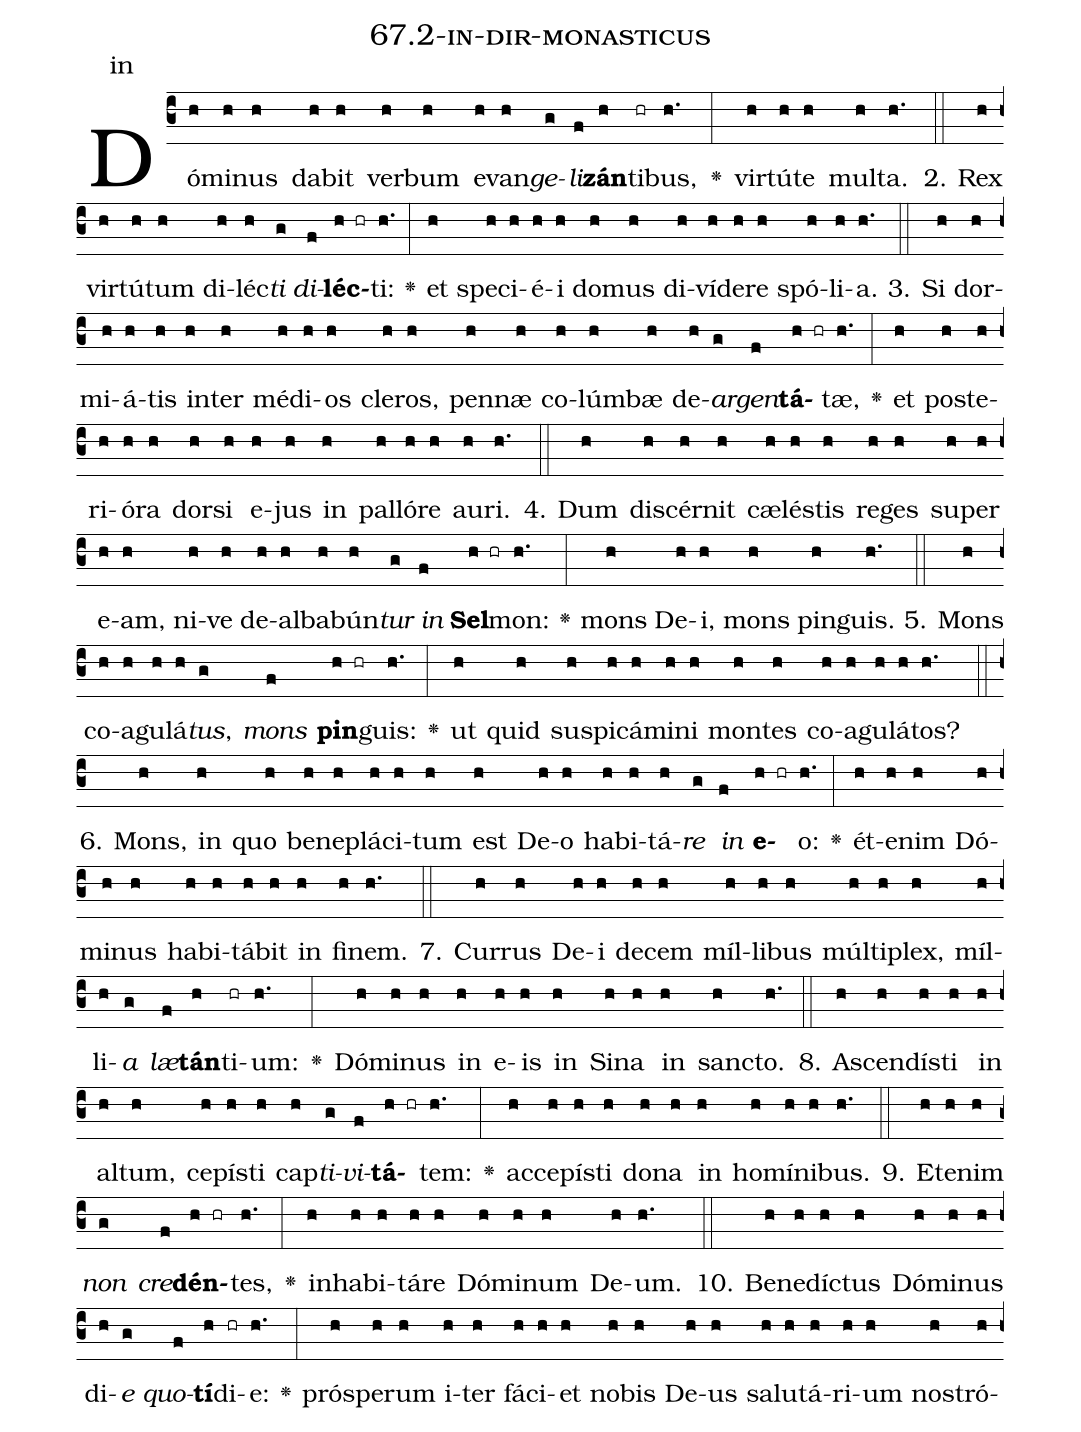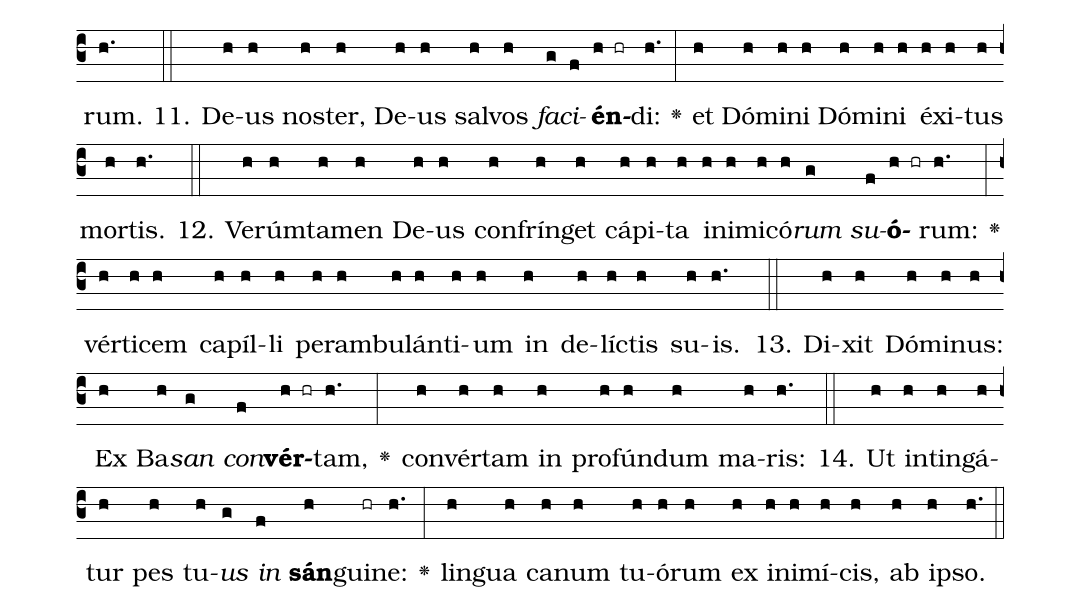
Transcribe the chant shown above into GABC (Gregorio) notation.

name: 67.2-in-dir-monasticus;
annotation: in;
%%
(c3)Dó(h)mi(h)nus(h) da(h)bit(h) ver(h)bum(h) e(h)van(h)<i>ge</i>(g)<i>li</i>(f)<b>zán</b>(h)ti(hr)bus,(h.) <v>\greheightstar</v>(:) vir(h)tú(h)te(h) mul(h)ta.(h.) (::)
2. Rex(h) vir(h)tú(h)tum(h) di(h)léc(h)<i>ti</i>(g) <i>di</i>(f)<b>léc</b>(h hr)ti:(h.) <v>\greheightstar</v>(:) et(h) spe(h)ci(h)é(h)i(h) do(h)mus(h) di(h)ví(h)de(h)re(h) spó(h)li(h)a.(h.) (::)
3. Si(h) dor(h)mi(h)á(h)tis(h) in(h)ter(h) mé(h)di(h)os(h) cle(h)ros,(h) pen(h)næ(h) co(h)lúm(h)bæ(h) de(h)<i>ar</i>(g)<i>gen</i>(f)<b>tá</b>(h hr)tæ,(h.) <v>\greheightstar</v>(:) et(h) post(h)e(h)ri(h)ó(h)ra(h) dor(h)si(h) e(h)jus(h) in(h) pal(h)ló(h)re(h) au(h)ri.(h.) (::)
4. Dum(h) di(h)scér(h)nit(h) cæ(h)lés(h)tis(h) re(h)ges(h) su(h)per(h) e(h)am,(h) ni(h)ve(h) de(h)al(h)ba(h)bún(h)<i>tur</i>(g) <i>in</i>(f) <b>Sel</b>(h hr)mon:(h.) <v>\greheightstar</v>(:) mons(h) De(h)i,(h) mons(h) pin(h)guis.(h.) (::)
5. Mons(h) co(h)a(h)gu(h)lá(h)<i>tus</i>,(g) <i>mons</i>(f) <b>pin</b>(h hr)guis:(h.) <v>\greheightstar</v>(:) ut(h) quid(h) su(h)spi(h)cá(h)mi(h)ni(h) mon(h)tes(h) co(h)a(h)gu(h)lá(h)tos?(h.) (::)
6. Mons,(h) in(h) quo(h) be(h)ne(h)plá(h)ci(h)tum(h) est(h) De(h)o(h) ha(h)bi(h)tá(h)<i>re</i>(g) <i>in</i>(f) <b>e</b>(h hr)o:(h.) <v>\greheightstar</v>(:) ét(h)e(h)nim(h) Dó(h)mi(h)nus(h) ha(h)bi(h)tá(h)bit(h) in(h) fi(h)nem.(h.) (::)
7. Cur(h)rus(h) De(h)i(h) de(h)cem(h) míl(h)li(h)bus(h) múl(h)ti(h)plex,(h) míl(h)li(h)<i>a</i>(g) <i>læ</i>(f)<b>tán</b>(h)ti(hr)um:(h.) <v>\greheightstar</v>(:) Dó(h)mi(h)nus(h) in(h) e(h)is(h) in(h) Si(h)na(h) in(h) sanc(h)to.(h.) (::)
8. A(h)scen(h)dís(h)ti(h) in(h) al(h)tum,(h) ce(h)pís(h)ti(h) cap(h)<i>ti</i>(g)<i>vi</i>(f)<b>tá</b>(h hr)tem:(h.) <v>\greheightstar</v>(:) ac(h)ce(h)pís(h)ti(h) do(h)na(h) in(h) ho(h)mí(h)ni(h)bus.(h.) (::)
9. Et(h)e(h)nim(h) <i>non</i>(g) <i>cre</i>(f)<b>dén</b>(h hr)tes,(h.) <v>\greheightstar</v>(:) in(h)ha(h)bi(h)tá(h)re(h) Dó(h)mi(h)num(h) De(h)um.(h.) (::)
10. Be(h)ne(h)díc(h)tus(h) Dó(h)mi(h)nus(h) di(h)<i>e</i>(g) <i>quo</i>(f)<b>tí</b>(h)di(hr)e:(h.) <v>\greheightstar</v>(:) pró(h)spe(h)rum(h) i(h)ter(h) fá(h)ci(h)et(h) no(h)bis(h) De(h)us(h) sa(h)lu(h)tá(h)ri(h)um(h) nos(h)tró(h)rum.(h.) (::)
11. De(h)us(h) nos(h)ter,(h) De(h)us(h) sal(h)vos(h) <i>fa</i>(g)<i>ci</i>(f)<b>én</b>(h hr)di:(h.) <v>\greheightstar</v>(:) et(h) Dó(h)mi(h)ni(h) Dó(h)mi(h)ni(h) éx(h)i(h)tus(h) mor(h)tis.(h.) (::)
12. Ve(h)rúm(h)ta(h)men(h) De(h)us(h) con(h)frín(h)get(h) cá(h)pi(h)ta(h) in(h)i(h)mi(h)có(h)<i>rum</i>(g) <i>su</i>(f)<b>ó</b>(h hr)rum:(h.) <v>\greheightstar</v>(:) vér(h)ti(h)cem(h) ca(h)píl(h)li(h) per(h)am(h)bu(h)lán(h)ti(h)um(h) in(h) de(h)líc(h)tis(h) su(h)is.(h.) (::)
13. Di(h)xit(h) Dó(h)mi(h)nus:(h) Ex(h) Ba(h)<i>san</i>(g) <i>con</i>(f)<b>vér</b>(h hr)tam,(h.) <v>\greheightstar</v>(:) con(h)vér(h)tam(h) in(h) pro(h)fún(h)dum(h) ma(h)ris:(h.) (::)
14. Ut(h) in(h)tin(h)gá(h)tur(h) pes(h) tu(h)<i>us</i>(g) <i>in</i>(f) <b>sán</b>(h)gui(hr)ne:(h.) <v>\greheightstar</v>(:) lin(h)gua(h) ca(h)num(h) tu(h)ó(h)rum(h) ex(h) in(h)i(h)mí(h)cis,(h) ab(h) ip(h)so.(h.) (::)
